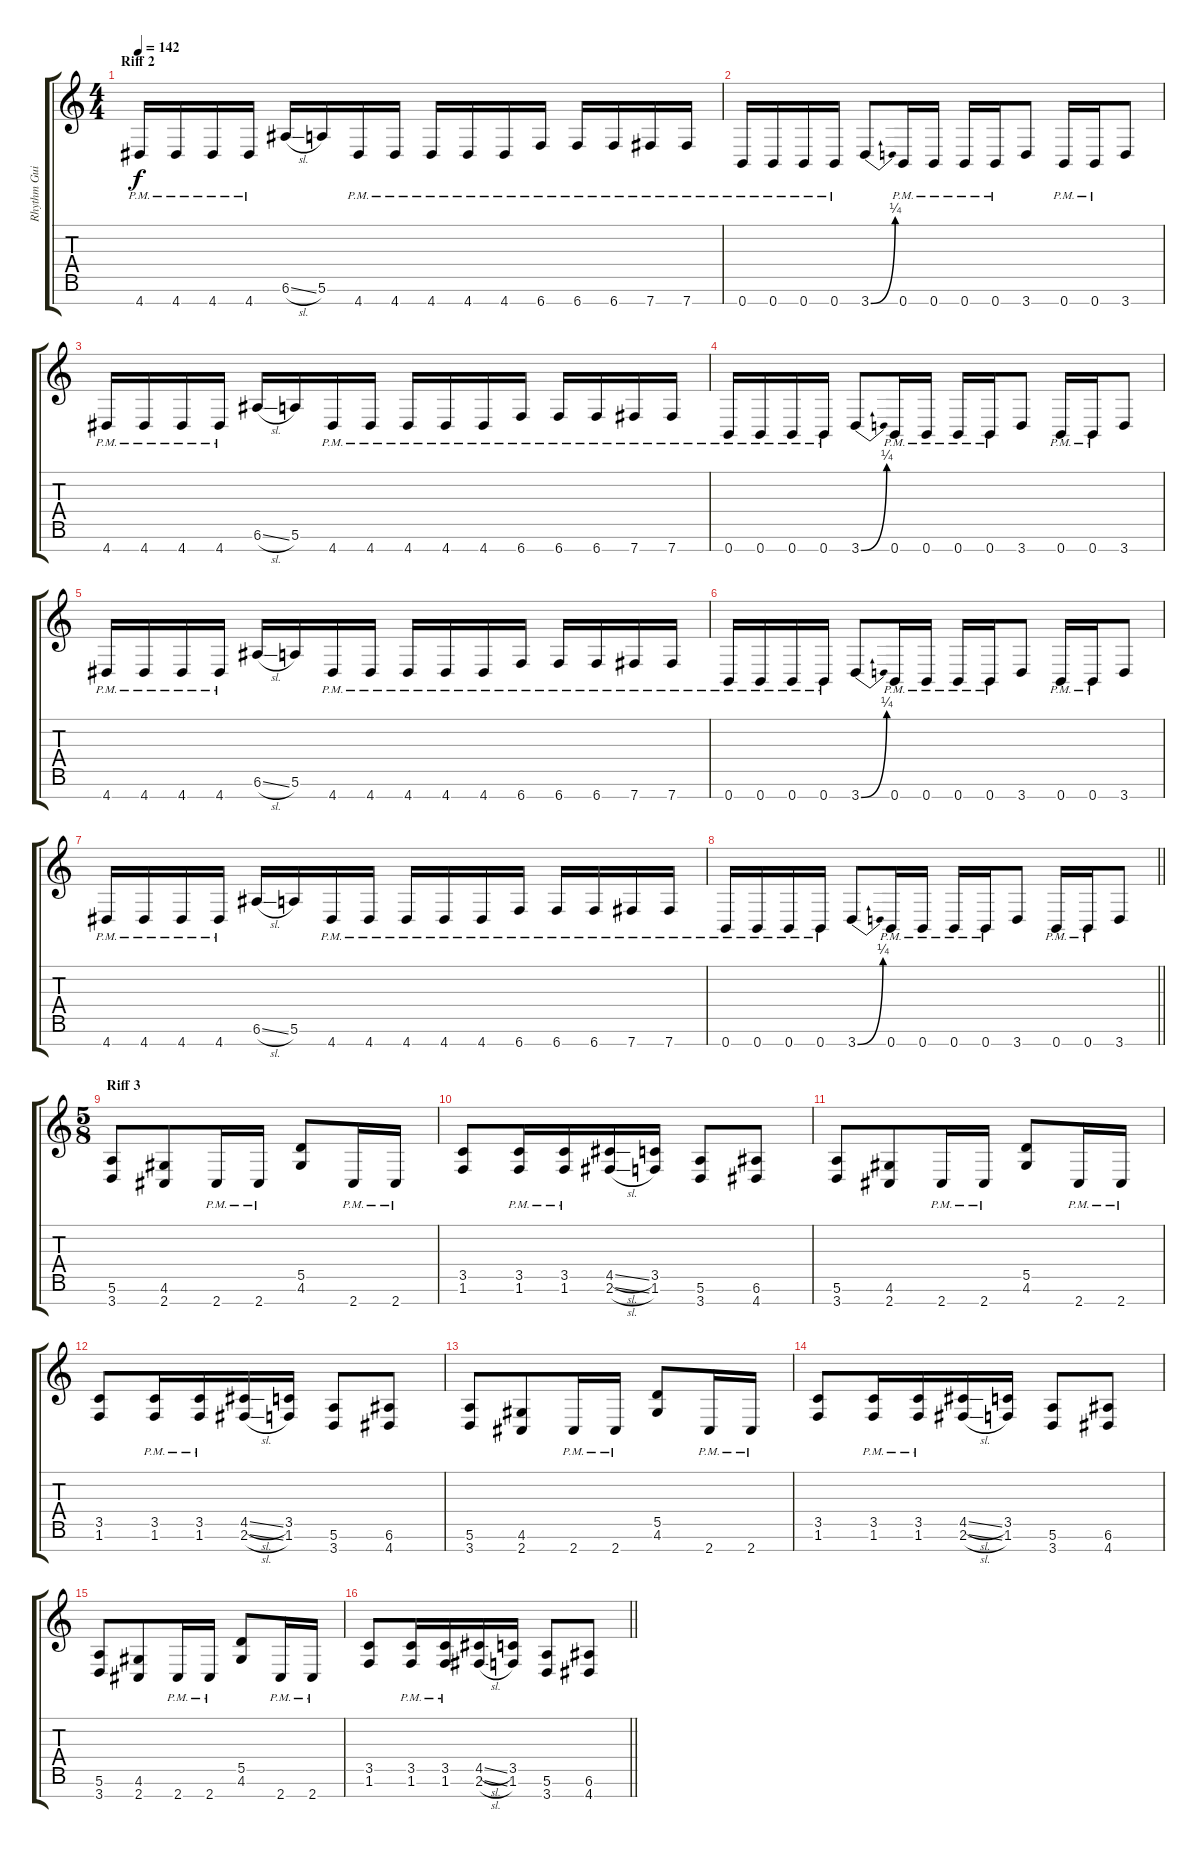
\track ("Rhythm Guitar 1" "Rhythm Gui") {instrument distortionguitar}
\staff {score tabs}
\tuning (E4 B3 G3 D3 A2 E2 B1) {hide}
\ts (4 4)
\section ("" "Riff 2")
\tempo 142
\clef g2
\ks c
4.7{pm}.16{dy f} 4.7{pm}.16 4.7{pm}.16 4.7{pm}.16 6.6{sl}.16 5.6.16 4.7{pm}.16 4.7{pm}.16 4.7{pm}.16 4.7{pm}.16 4.7{pm}.16 6.7{pm}.16 6.7{pm}.16 6.7{pm}.16 7.7{pm}.16 7.7{pm}.16 |
0.7{pm}.16 0.7{pm}.16 0.7{pm}.16 0.7{pm}.16 3.7{be (bend 0 0 60 1)}.8 0.7{pm}.16 0.7{pm}.16 0.7{pm}.16 0.7{pm}.16 3.7.8 0.7{pm}.16 0.7{pm}.16 3.7.8 |
4.7{pm}.16 4.7{pm}.16 4.7{pm}.16 4.7{pm}.16 6.6{sl}.16 5.6.16 4.7{pm}.16 4.7{pm}.16 4.7{pm}.16 4.7{pm}.16 4.7{pm}.16 6.7{pm}.16 6.7{pm}.16 6.7{pm}.16 7.7{pm}.16 7.7{pm}.16 |
0.7{pm}.16 0.7{pm}.16 0.7{pm}.16 0.7{pm}.16 3.7{be (bend 0 0 60 1)}.8 0.7{pm}.16 0.7{pm}.16 0.7{pm}.16 0.7{pm}.16 3.7.8 0.7{pm}.16 0.7{pm}.16 3.7.8 |
4.7{pm}.16 4.7{pm}.16 4.7{pm}.16 4.7{pm}.16 6.6{sl}.16 5.6.16 4.7{pm}.16 4.7{pm}.16 4.7{pm}.16 4.7{pm}.16 4.7{pm}.16 6.7{pm}.16 6.7{pm}.16 6.7{pm}.16 7.7{pm}.16 7.7{pm}.16 |
0.7{pm}.16 0.7{pm}.16 0.7{pm}.16 0.7{pm}.16 3.7{be (bend 0 0 60 1)}.8 0.7{pm}.16 0.7{pm}.16 0.7{pm}.16 0.7{pm}.16 3.7.8 0.7{pm}.16 0.7{pm}.16 3.7.8 |
4.7{pm}.16 4.7{pm}.16 4.7{pm}.16 4.7{pm}.16 6.6{sl}.16 5.6.16 4.7{pm}.16 4.7{pm}.16 4.7{pm}.16 4.7{pm}.16 4.7{pm}.16 6.7{pm}.16 6.7{pm}.16 6.7{pm}.16 7.7{pm}.16 7.7{pm}.16 |
\barLineRight lightlight
0.7{pm}.16 0.7{pm}.16 0.7{pm}.16 0.7{pm}.16 3.7{be (bend 0 0 60 1)}.8 0.7{pm}.16 0.7{pm}.16 0.7{pm}.16 0.7{pm}.16 3.7.8 0.7{pm}.16 0.7{pm}.16 3.7.8 |
\ts (5 8)
\section ("" "Riff 3")
(5.6 3.7).8 (4.6 2.7).8 2.7{pm}.16 2.7{pm}.16 (5.5 4.6).8 2.7{pm}.16 2.7{pm}.16 |
(3.5 1.6).8 (3.5{pm} 1.6{pm}).16 (3.5{pm} 1.6{pm}).16 (4.5{sl} 2.6{sl}).16 (3.5 1.6).16 (5.6 3.7).8 (6.6 4.7).8 |
(5.6 3.7).8 (4.6 2.7).8 2.7{pm}.16 2.7{pm}.16 (5.5 4.6).8 2.7{pm}.16 2.7{pm}.16 |
(3.5 1.6).8 (3.5{pm} 1.6{pm}).16 (3.5{pm} 1.6{pm}).16 (4.5{sl} 2.6{sl}).16 (3.5 1.6).16 (5.6 3.7).8 (6.6 4.7).8 |
(5.6 3.7).8 (4.6 2.7).8 2.7{pm}.16 2.7{pm}.16 (5.5 4.6).8 2.7{pm}.16 2.7{pm}.16 |
(3.5 1.6).8 (3.5{pm} 1.6{pm}).16 (3.5{pm} 1.6{pm}).16 (4.5{sl} 2.6{sl}).16 (3.5 1.6).16 (5.6 3.7).8 (6.6 4.7).8 |
(5.6 3.7).8 (4.6 2.7).8 2.7{pm}.16 2.7{pm}.16 (5.5 4.6).8 2.7{pm}.16 2.7{pm}.16 |
\barLineRight lightlight
(3.5 1.6).8 (3.5{pm} 1.6{pm}).16 (3.5{pm} 1.6{pm}).16 (4.5{sl} 2.6{sl}).16 (3.5 1.6).16 (5.6 3.7).8 (6.6 4.7).8
